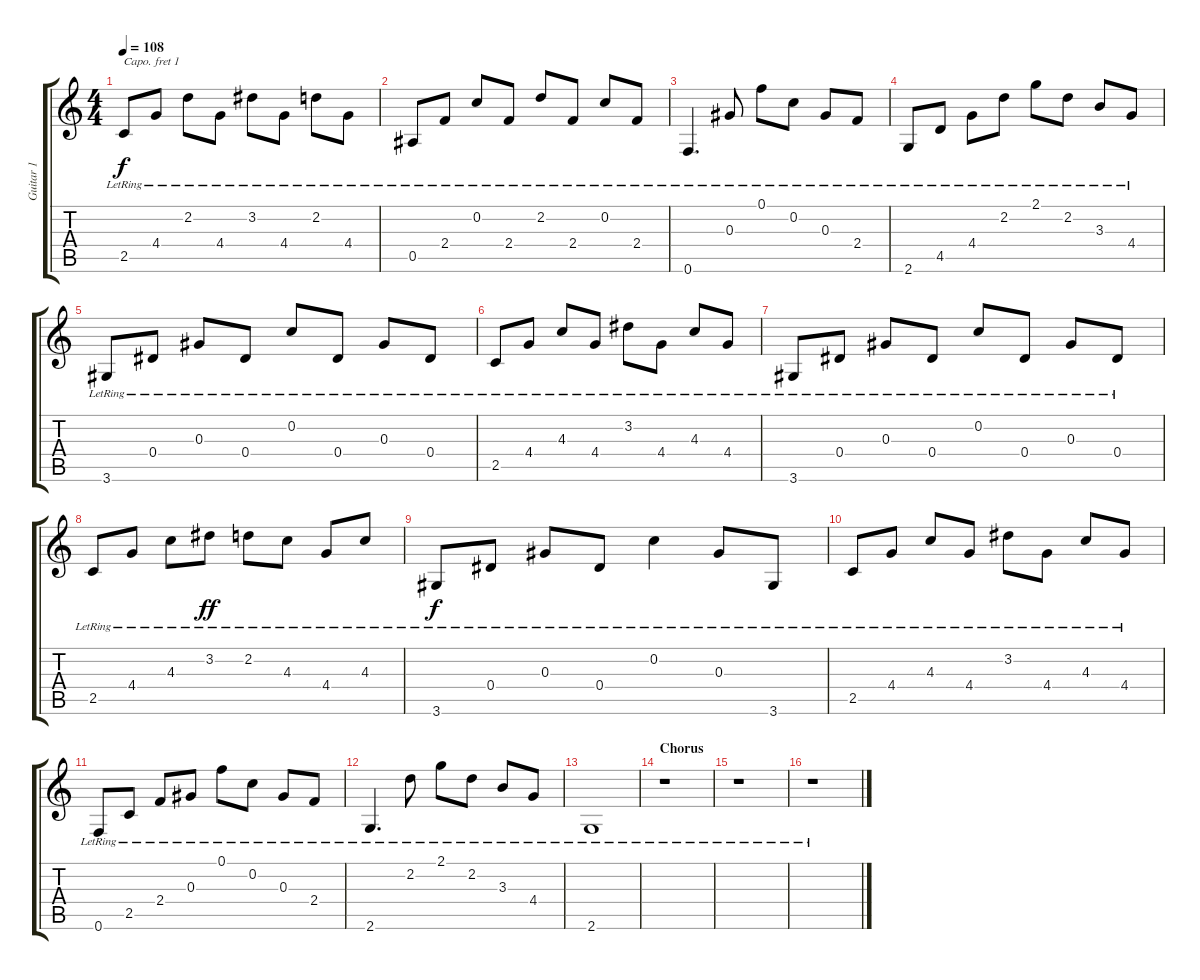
\track ("Guitar 1" "Guitar 1") {instrument electricguitarjazz}
\staff {score tabs}
\capo 1
\tuning (E4 B3 G3 D3 A2 E2) {hide}
\ts (4 4)
\tempo 108
\clef g2
\ks c
2.5{lr}.8{dy f} 4.4{lr}.8 2.2{lr}.8 4.4{lr}.8 3.2{lr}.8 4.4{lr}.8 2.2{lr}.8 4.4{lr}.8 |
0.5{lr}.8 2.4{lr}.8 0.2{lr}.8 2.4{lr}.8 2.2{lr}.8 2.4{lr}.8 0.2{lr}.8 2.4{lr}.8 |
0.6{lr}.4{d} 0.3{lr}.8 0.1{lr}.8 0.2{lr}.8 0.3{lr}.8 2.4{lr}.8 |
2.6{lr}.8 4.5{lr}.8 4.4{lr}.8 2.2{lr}.8 2.1{lr}.8 2.2{lr}.8 3.3{lr}.8 4.4{lr}.8 |
3.6{lr}.8 0.4{lr}.8 0.3{lr}.8 0.4{lr}.8 0.2{lr}.8 0.4{lr}.8 0.3{lr}.8 0.4{lr}.8 |
2.5{lr}.8 4.4{lr}.8 4.3{lr}.8 4.4{lr}.8 3.2{lr}.8 4.4{lr}.8 4.3{lr}.8 4.4{lr}.8 |
3.6{lr}.8 0.4{lr}.8 0.3{lr}.8 0.4{lr}.8 0.2{lr}.8 0.4{lr}.8 0.3{lr}.8 0.4{lr}.8 |
2.5{lr}.8 4.4{lr}.8 4.3{lr}.8 3.2{lr}.8{dy ff} 2.2{lr}.8 4.3{lr}.8 4.4{lr}.8 4.3{lr}.8 |
3.6{lr}.8{dy f} 0.4{lr}.8 0.3{lr}.8 0.4{lr}.8 0.2{lr}.4 0.3{lr}.8 3.6{lr}.8 |
2.5{lr}.8 4.4{lr}.8 4.3{lr}.8 4.4{lr}.8 3.2{lr}.8 4.4{lr}.8 4.3{lr}.8 4.4{lr}.8 |
0.6{lr}.8 2.5{lr}.8 2.4{lr}.8 0.3{lr}.8 0.1{lr}.8 0.2{lr}.8 0.3{lr}.8 2.4{lr}.8 |
2.6{lr}.4{d} 2.2{lr}.8 2.1{lr}.8 2.2{lr}.8 3.3{lr}.8 4.4{lr}.8 |
2.6{lr}.1 |
\section ("" "Chorus")
r.1 |
r.1 |
r.1
